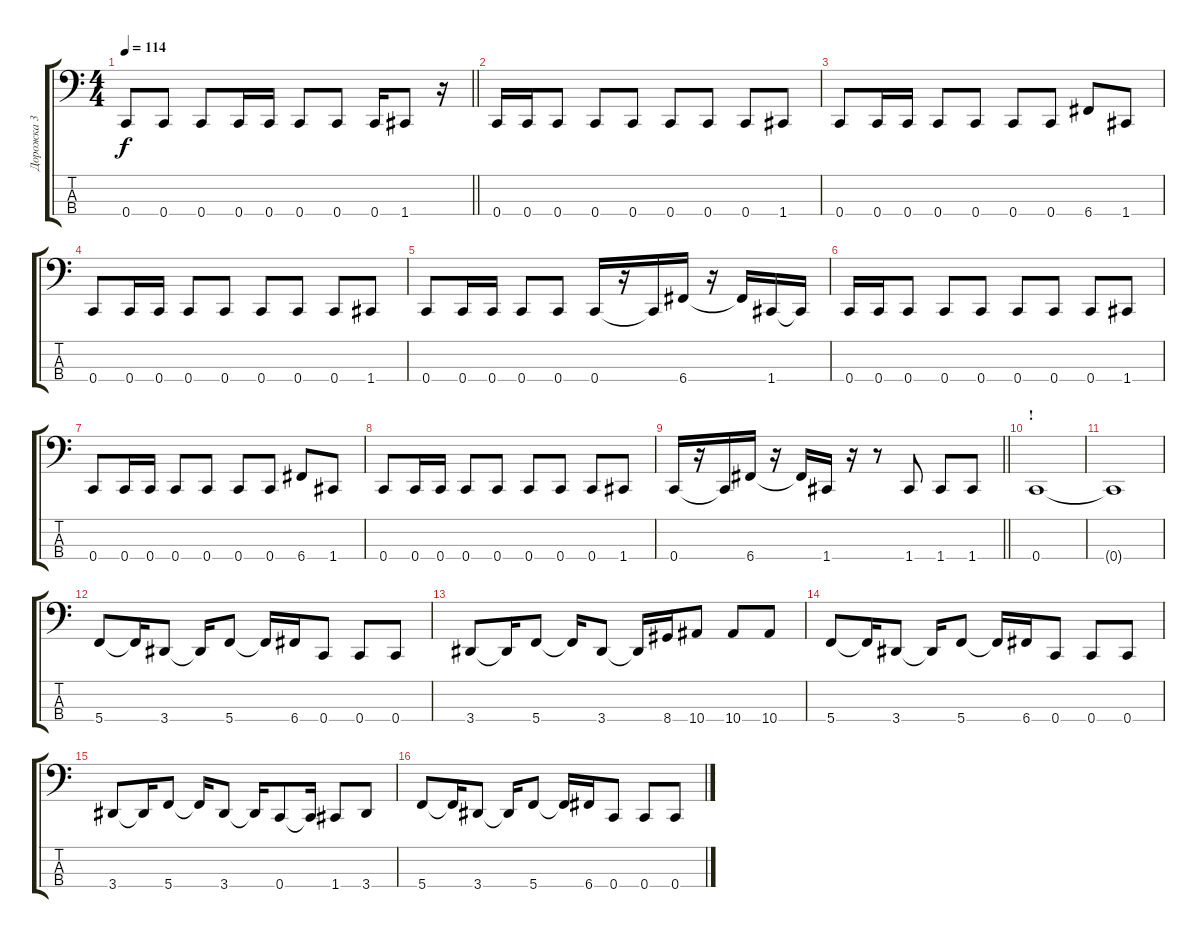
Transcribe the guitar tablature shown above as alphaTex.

\track ("Дорожка 3" "Дорожка 3") {instrument electricbassfinger}
\staff {score tabs}
\tuning (F2 C2 G1 C1) {hide}
\ts (4 4)
\tempo 114
\clef f4
\barLineRight lightlight
\ks c
0.4.8{dy f} 0.4.8 0.4.8 0.4.16 0.4.16 0.4.8 0.4.8 0.4.16 1.4.8 r.16 |
0.4.16 0.4.16 0.4.8 0.4.8 0.4.8 0.4.8 0.4.8 0.4.8 1.4.8 |
0.4.8 0.4.16 0.4.16 0.4.8 0.4.8 0.4.8 0.4.8 6.4.8 1.4.8 |
0.4.8 0.4.16 0.4.16 0.4.8 0.4.8 0.4.8 0.4.8 0.4.8 1.4.8 |
0.4.8 0.4.16 0.4.16 0.4.8 0.4.8 0.4.16 r.16 0.4{t}.16 6.4.16 r.16 6.4{t}.16 1.4.16 1.4{t}.16 |
0.4.16 0.4.16 0.4.8 0.4.8 0.4.8 0.4.8 0.4.8 0.4.8 1.4.8 |
0.4.8 0.4.16 0.4.16 0.4.8 0.4.8 0.4.8 0.4.8 6.4.8 1.4.8 |
0.4.8 0.4.16 0.4.16 0.4.8 0.4.8 0.4.8 0.4.8 0.4.8 1.4.8 |
\barLineRight lightlight
0.4.16 r.16 0.4{t}.16 6.4.16 r.16 6.4{t}.16 1.4.16 r.16 r.8 1.4.8 1.4.8 1.4.8 |
\section ("" "!")
0.4.1 |
0.4{t}.1 |
5.4.8 5.4{t}.16 3.4.8 3.4{t}.16 5.4.8 5.4{t}.16 6.4.16 0.4.8 0.4.8 0.4.8 |
3.4.8 3.4{t}.16 5.4.8 5.4{t}.16 3.4.8 3.4{t}.16 8.4.16 10.4.8 10.4.8 10.4.8 |
5.4.8 5.4{t}.16 3.4.8 3.4{t}.16 5.4.8 5.4{t}.16 6.4.16 0.4.8 0.4.8 0.4.8 |
3.4.8 3.4{t}.16 5.4.8 5.4{t}.16 3.4.8 3.4{t}.16 0.4.8 0.4{t}.16 1.4.8 3.4.8 |
5.4.8 5.4{t}.16 3.4.8 3.4{t}.16 5.4.8 5.4{t}.16 6.4.16 0.4.8 0.4.8 0.4.8
